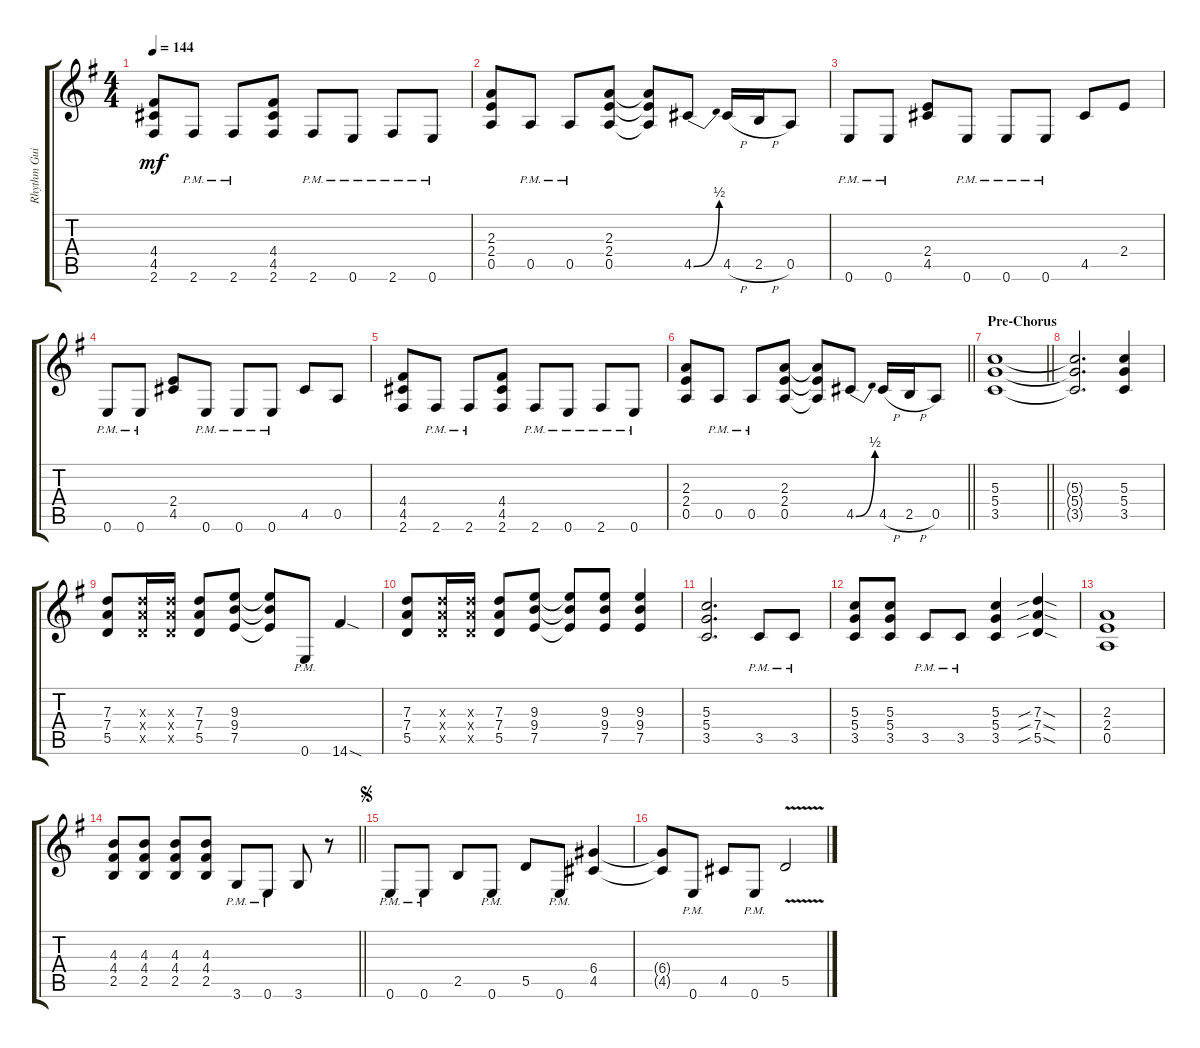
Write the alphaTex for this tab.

\track ("Rhythm Guitar 2" "Rhythm Gui") {instrument distortionguitar}
\staff {score tabs}
\tuning (E4 B3 G3 D3 A2 E2) {hide}
\ts (4 4)
\tempo 144
\clef g2
\ks g
(4.4 4.5 2.6).8{dy mf} 2.6{pm}.8 2.6{pm}.8 (4.4 4.5 2.6).8 2.6{pm}.8 0.6{pm}.8 2.6{pm}.8 0.6{pm}.8 |
(2.3 2.4 0.5).8 0.5{pm}.8 0.5{pm}.8 (2.3 2.4 0.5).8 (2.3{t} 2.4{t} 0.5{t}).8 4.5{be (bend 0 0 60 2)}.8 4.5{h}.16 2.5{h}.16 0.5.8 |
0.6{pm}.8 0.6{pm}.8 (2.4 4.5).8 0.6{pm}.8 0.6{pm}.8 0.6{pm}.8 4.5.8 2.4.8 |
0.6{pm}.8 0.6{pm}.8 (2.4 4.5).8 0.6{pm}.8 0.6{pm}.8 0.6{pm}.8 4.5.8 0.5.8 |
(4.4 4.5 2.6).8 2.6{pm}.8 2.6{pm}.8 (4.4 4.5 2.6).8 2.6{pm}.8 0.6{pm}.8 2.6{pm}.8 0.6{pm}.8 |
\barLineRight lightlight
(2.3 2.4 0.5).8 0.5{pm}.8 0.5{pm}.8 (2.3 2.4 0.5).8 (2.3{t} 2.4{t} 0.5{t}).8 4.5{be (bend 0 0 60 2)}.8 4.5{h}.16 2.5{h}.16 0.5.8 |
\section ("" "Pre-Chorus")
\barLineRight lightlight
(5.3 5.4 3.5).1 |
(5.3{t} 5.4{t} 3.5{t}).2{d} (5.3 5.4 3.5).4 |
(7.3 7.4 5.5).8 (7.3{x} 7.4{x} 5.5{x}).16 (7.3{x} 7.4{x} 5.5{x}).16 (7.3 7.4 5.5).8 (9.3 9.4 7.5).8 (9.3{t} 9.4{t} 7.5{t}).8 0.6{pm}.8 14.6{sod}.4 |
(7.3 7.4 5.5).8 (7.3{x} 7.4{x} 5.5{x}).16 (7.3{x} 7.4{x} 5.5{x}).16 (7.3 7.4 5.5).8 (9.3 9.4 7.5).8 (9.3{t} 9.4{t} 7.5{t}).8 (9.3 9.4 7.5).8 (9.3 9.4 7.5).4 |
(5.3 5.4 3.5).2{d} 3.5{pm}.8 3.5{pm}.8 |
(5.3 5.4 3.5).8 (5.3 5.4 3.5).8 3.5{pm}.8 3.5{pm}.8 (5.3 5.4 3.5).4 (7.3{sib sod} 7.4{sib sod} 5.5{sib sod}).4 |
(2.3 2.4 0.5).1 |
\barLineRight lightlight
(4.3 4.4 2.5).8 (4.3 4.4 2.5).8 (4.3 4.4 2.5).8 (4.3 4.4 2.5).8 3.6{pm}.8 0.6{pm}.8 3.6.8 r.8 |
\jump segno
0.6{pm}.8 0.6{pm}.8 2.5.8 0.6{pm}.8 5.5.8 0.6{pm}.8 (6.4 4.5).4 |
(6.4{t} 4.5{t}).8 0.6{pm}.8 4.5.8 0.6{pm}.8 5.5{v}.2
